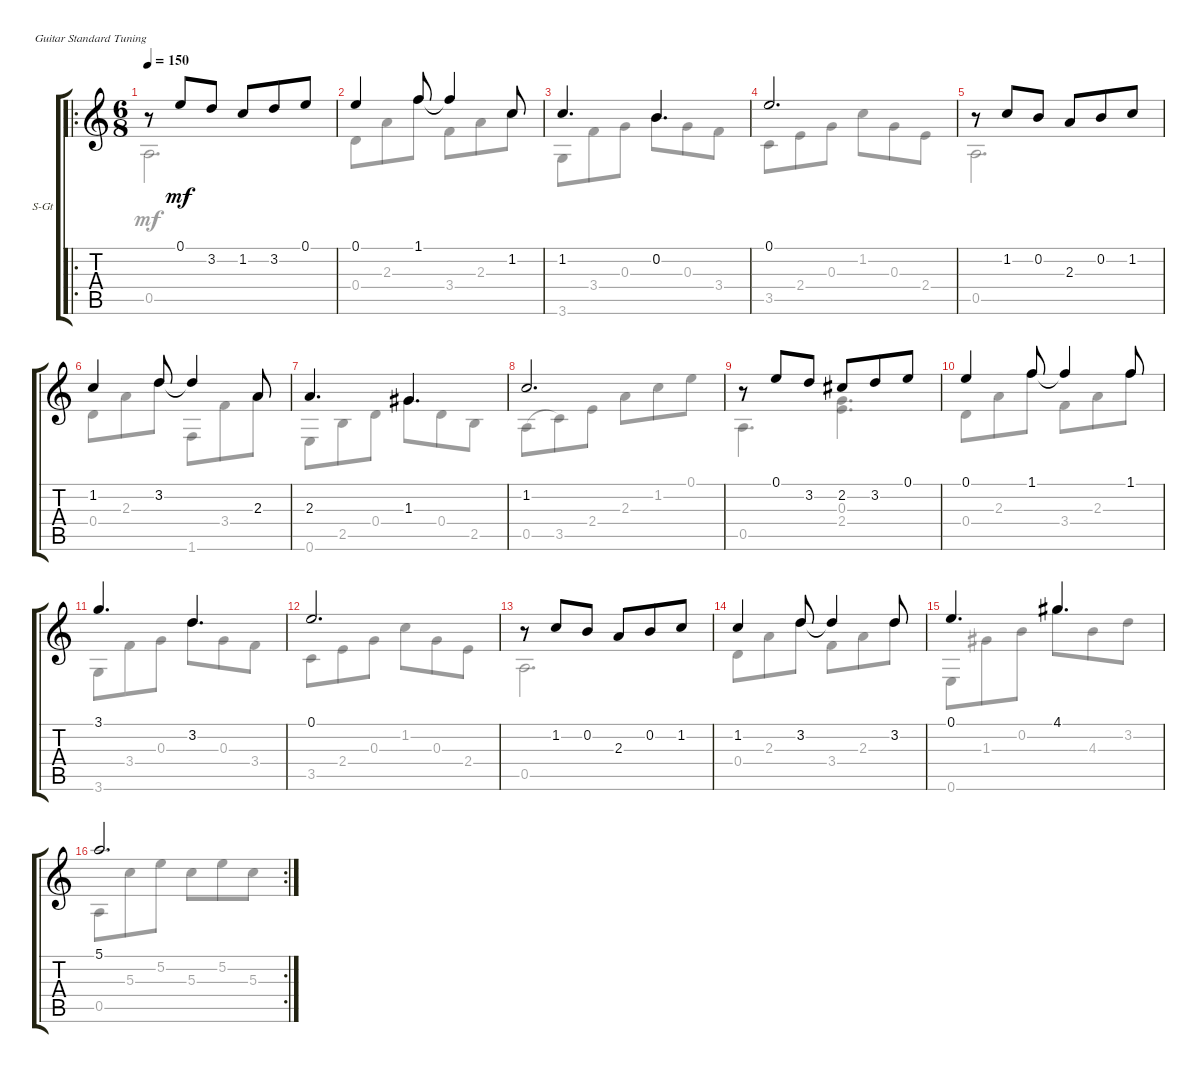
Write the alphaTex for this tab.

\defaultSystemsLayout 4
\bracketExtendMode groupsimilarinstruments
\firstSystemTrackNameOrientation horizontal
\otherSystemsTrackNameOrientation horizontal
\track ("Steel Guitar" "S-Gt") {instrument acousticguitarsteel}
\staff {score tabs}
\tuning (E4 B3 G3 D3 A2 E2)
\voice
\ro
\ts (6 8)
\beaming (8 3 3)
\tempo 150
\clef g2
\ks c
r.8{dy mf instrument acousticguitarsteel} 0.1.8 3.2.8 1.2.8 3.2.8 0.1.8 |
0.1.4 1.1.8 1.1{t}.4 1.2.8 |
1.2.4{d} 0.2.4{d} |
0.1.2{d} |
r.8 1.2.8 0.2.8 2.3.8 0.2.8 1.2.8 |
1.2.4 3.2.8 3.2{t}.4 2.3.8 |
2.3.4{d} 1.3.4{d} |
1.2.2{d} |
r.8 0.1.8 3.2.8 2.2.8 3.2.8 0.1.8 |
0.1.4 1.1.8 1.1{t}.4 1.1.8 |
3.1.4{d} 3.2.4{d} |
0.1.2{d} |
r.8 1.2.8 0.2.8 2.3.8 0.2.8 1.2.8 |
1.2.4 3.2.8 3.2{t}.4 3.2.8 |
0.1.4{d} 4.1.4{d} |
\rc 2
5.1.2{d}
\voice
\clef g2
\ottava regular
\simile none
\ks c
0.5.2{d dy mf} |
0.4.8 2.3.8 1.1.8 3.4.8 2.3.8 1.2.8 |
3.6.8 3.4.8 0.3.8 0.2.8 0.3.8 3.4.8 |
3.5.8 2.4.8 0.3.8 1.2.8 0.3.8 2.4.8 |
0.5.2{d} |
0.4.8 2.3.8 3.2.8 1.6.8 3.4.8 2.3.8 |
0.6.8 2.5.8 0.4.8 1.3.8 0.4.8 2.5.8 |
0.5.8{legatoorigin} 3.5.8 2.4.8 2.3.8 1.2.8 0.1.8 |
0.5.4{d} (2.4 0.3).4{d} |
0.4.8 2.3.8 1.1.8 3.4.8 2.3.8 1.1.8 |
3.6.8 3.4.8 0.3.8 3.2.8 0.3.8 3.4.8 |
3.5.8 2.4.8 0.3.8 1.2.8 0.3.8 2.4.8 |
0.5.2{d} |
0.4.8 2.3.8 3.2.8 3.4.8 2.3.8 3.2.8 |
0.6.8 1.3.8 0.2.8 4.1.8 4.3.8 3.2.8 |
0.5.8 5.3.8 5.2.8 5.3.8 5.2.8 5.3.8
